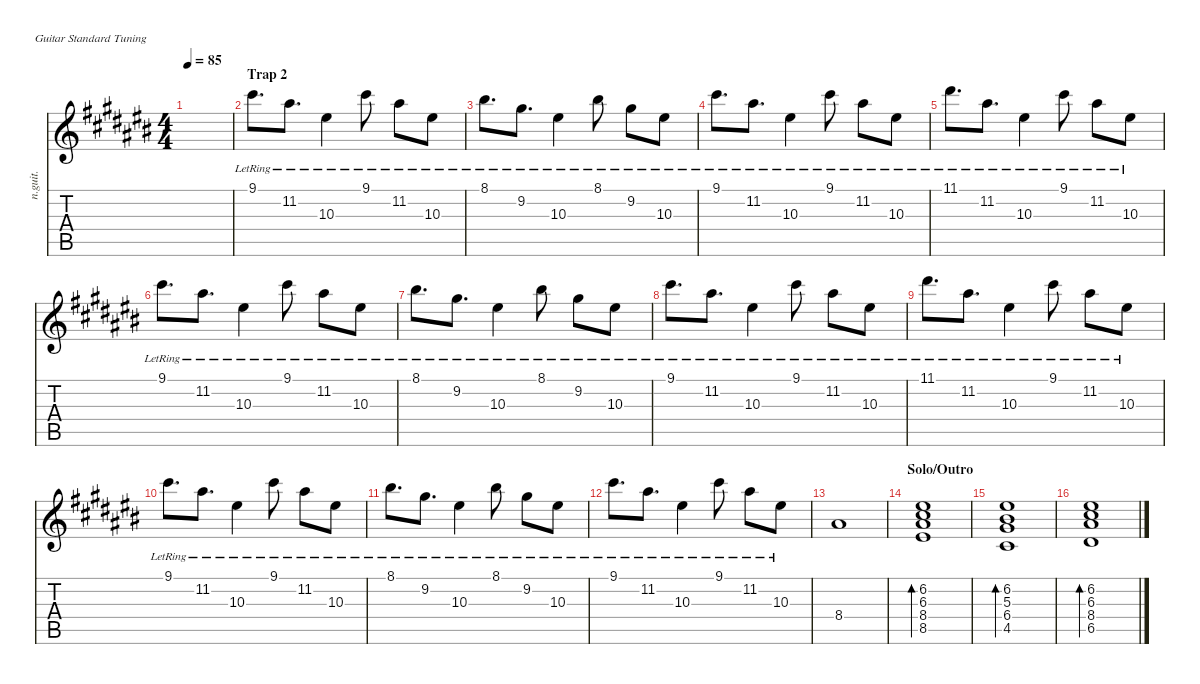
\defaultSystemsLayout 4
\hideDynamics
\bracketExtendMode nobrackets
\otherSystemsTrackNameOrientation horizontal
\track ("Nylon Guitar" "n.guit.") {instrument acousticguitarnylon}
\staff {score tabs}
\tuning (E4 B3 G3 D3 A2 E2)
\ts (4 4)
\tempo 85
\clef g2
\ks a#minor
|
\section ("" "Trap 2")
9.1{lr acc #}.8{d beam Down} 11.2{lr acc #}.8{d beam Down} 10.3{lr acc #}.4{beam Down} 9.1{lr acc #}.8{beam Down} 11.2{lr acc #}.8{beam Down} 10.3{lr acc #}.8{beam Down} |
8.1{lr acc #}.8{d beam Down} 9.2{lr acc #}.8{d beam Down} 10.3{lr acc #}.4{beam Down} 8.1{lr acc #}.8{beam Down} 9.2{lr acc #}.8{beam Down} 10.3{lr acc #}.8{beam Down} |
9.1{lr acc #}.8{d beam Down} 11.2{lr acc #}.8{d beam Down} 10.3{lr acc #}.4{beam Down} 9.1{lr acc #}.8{beam Down} 11.2{lr acc #}.8{beam Down} 10.3{lr acc #}.8{beam Down} |
11.1{lr acc #}.8{d beam Down} 11.2{lr acc #}.8{d beam Down} 10.3{lr acc #}.4{beam Down} 9.1{lr acc #}.8{beam Down} 11.2{lr acc #}.8{beam Down} 10.3{lr acc #}.8{beam Down} |
9.1{lr acc #}.8{d beam Down} 11.2{lr acc #}.8{d beam Down} 10.3{lr acc #}.4{beam Down} 9.1{lr acc #}.8{beam Down} 11.2{lr acc #}.8{beam Down} 10.3{lr acc #}.8{beam Down} |
8.1{lr acc #}.8{d beam Down} 9.2{lr acc #}.8{d beam Down} 10.3{lr acc #}.4{beam Down} 8.1{lr acc #}.8{beam Down} 9.2{lr acc #}.8{beam Down} 10.3{lr acc #}.8{beam Down} |
9.1{lr acc #}.8{d beam Down} 11.2{lr acc #}.8{d beam Down} 10.3{lr acc #}.4{beam Down} 9.1{lr acc #}.8{beam Down} 11.2{lr acc #}.8{beam Down} 10.3{lr acc #}.8{beam Down} |
11.1{lr acc #}.8{d beam Down} 11.2{lr acc #}.8{d beam Down} 10.3{lr acc #}.4{beam Down} 9.1{lr acc #}.8{beam Down} 11.2{lr acc #}.8{beam Down} 10.3{lr acc #}.8{beam Down} |
9.1{lr acc #}.8{d beam Down} 11.2{lr acc #}.8{d beam Down} 10.3{lr acc #}.4{beam Down} 9.1{lr acc #}.8{beam Down} 11.2{lr acc #}.8{beam Down} 10.3{lr acc #}.8{beam Down} |
8.1{lr acc #}.8{d beam Down} 9.2{lr acc #}.8{d beam Down} 10.3{lr acc #}.4{beam Down} 8.1{lr acc #}.8{beam Down} 9.2{lr acc #}.8{beam Down} 10.3{lr acc #}.8{beam Down} |
9.1{lr acc #}.8{d beam Down} 11.2{lr acc #}.8{d beam Down} 10.3{lr acc #}.4{beam Down} 9.1{lr acc #}.8{beam Down} 11.2{lr acc #}.8{beam Down} 10.3{lr acc #}.8{beam Down} |
8.4{acc #}.1{beam Up} |
\section ("" "Solo/Outro")
(8.5{acc #} 8.4{acc #} 6.3{acc #} 6.2{acc #}).1{bd 221 beam Up} |
(4.5{acc #} 6.4{acc #} 5.3{acc #} 6.2{acc #}).1{bd 221 beam Up} |
(6.5{acc #} 8.4{acc #} 6.3{acc #} 6.2{acc #}).1{bd 221 beam Up}
